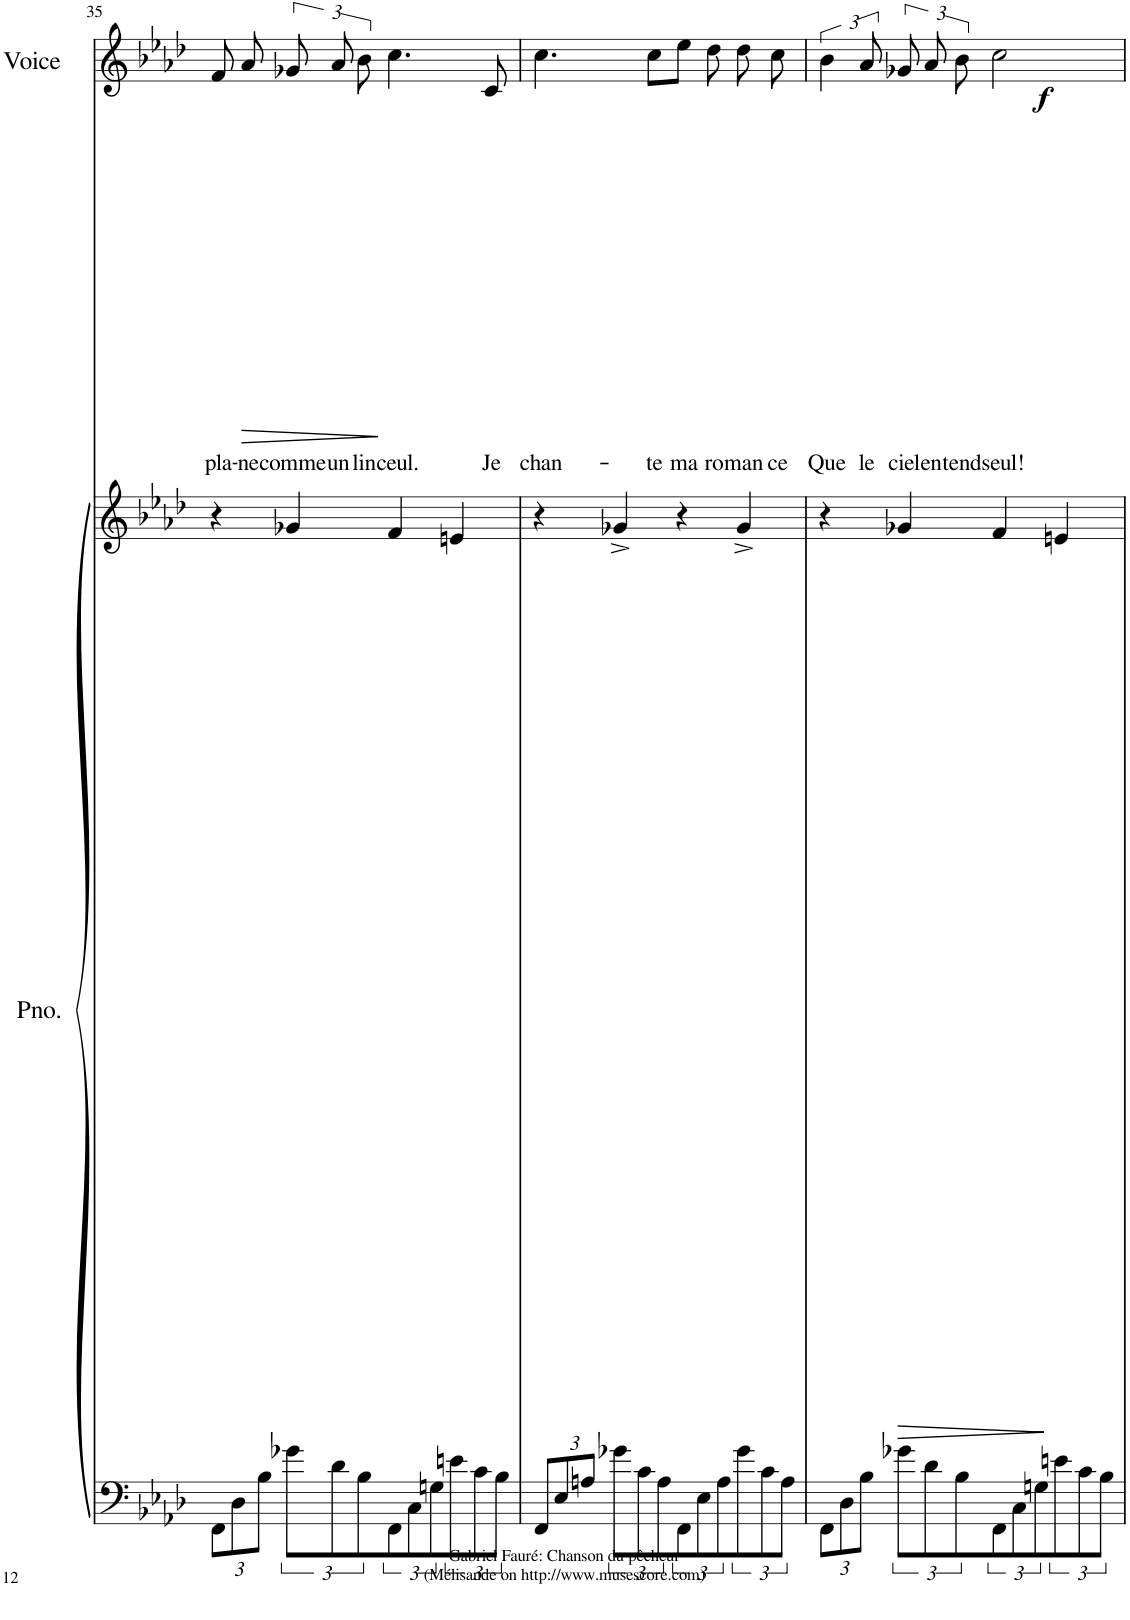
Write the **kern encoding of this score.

**kern	**kern	**dynam	**kern	**text	**dynam
*part2	*part2	*part2	*part1	*part1	*part1
*staff3	*staff2	*staff2/3	*staff1	*staff1	*staff1
*I"Piano	*	*	*I"Voice	*	*
*I'Pno.	*	*	*I'Voice	*	*
!!LO:PB:g=z
*clefF4	*clefG2	*	*clefG2	*	*
*k[b-e-a-d-]	*k[b-e-a-d-]	*	*k[b-e-a-d-]	*	*
*M2/4	*M4/4	*	*M2/4	*	*
*Xbrackettup	*	*	*	*	*
=35	=35	=35	=35	=35	=35
!	!	!	!	!LO:LY:b	!
12FF\L	4r	.	8f/	pla-	.
12D-\	.	.	.	.	.
!	!	!	!	!LO:LY:b	!LO:HP:b
.	.	.	8a-/	-ne	>
12B-\J	.	.	.	.	.
*brackettup	*	*	*	*	*
!	!	!	!	!LO:LY:b	!
12g-X\L	4g-X/	.	12g-X/	comme	.
!	!	!	!	!LO:LY:b	!
12d-\	.	.	12a-/	un	.
!	!	!	!	!LO:LY:b	!
12B-\	.	.	12b-\	lin-	.
!	!	!	!	!LO:LY:b	!
12FF\	4f/	.	4.cc\	-ceul.	]
12C\	.	.	.	.	.
12Gn\	.	.	.	.	.
12en\	4en/	.	.	.	.
12c\	.	.	.	.	.
!	!	!	!	!LO:LY:b	!LO:DY:b
.	.	.	8c/	Je	f
12B-\J	.	.	.	.	.
=36	=36	=36	=36	=36	=36
*Xbrackettup	*	*	*	*	*
!	!	!	!	!LO:LY:b	!
12FF/L	4r	.	4.cc\	chan-	.
12E-/	.	.	.	.	.
12An/J	.	.	.	.	.
*brackettup	*	*	*	*	*
12g-X\L	4g-X^/	.	.	.	.
12c\	.	.	.	.	.
!	!	!	!	!LO:LY:b	!
.	.	.	8cc\L	-te	.
12A\	.	.	.	.	.
!	!	!	!	!LO:LY:b	!
12FF\	4r	.	8ee-\J	ma	.
12E-\	.	.	.	.	.
!	!	!	!	!LO:LY:b	!
.	.	.	8dd-\	ro-	.
12A\	.	.	.	.	.
!	!	!	!	!LO:LY:b	!
12g-\	4g-^/	.	8dd-\	-man-	.
12c\	.	.	.	.	.
!	!	!	!	!LO:LY:b	!
.	.	.	8cc\	-ce	.
12A\J	.	.	.	.	.
=37	=37	=37	=37	=37	=37
*Xbrackettup	*	*	*	*	*
!	!	!	!	!LO:LY:b	!
12FF\L	4r	.	6b-\	Que	.
12D-\	.	.	.	.	.
!	!	!	!	!LO:LY:b	!
12B-\J	.	.	12a-/	le	.
*brackettup	*	*	*	*	*
!	!	!LO:HP:b	!	!LO:LY:b	!
12g-X\L	4g-X/	>	12g-X/	-ciel	.
!	!	!	!	!LO:LY:b	!
12d-\	.	.	12a-/	en-	.
!	!	!	!	!LO:LY:b	!
12B-\	.	.	12b-\	-tend	.
!	!	!	!	!LO:LY:b	!
12FF\	4f/	.	2cc\	seul!	.
12C\	.	.	.	.	.
12Gn\	.	.	.	.	.
12en\	4en/	]	.	.	.
12c\	.	.	.	.	.
12B-\J	.	.	.	.	.
=	=	=	=	=	=
*-	*-	*-	*-	*-	*-
